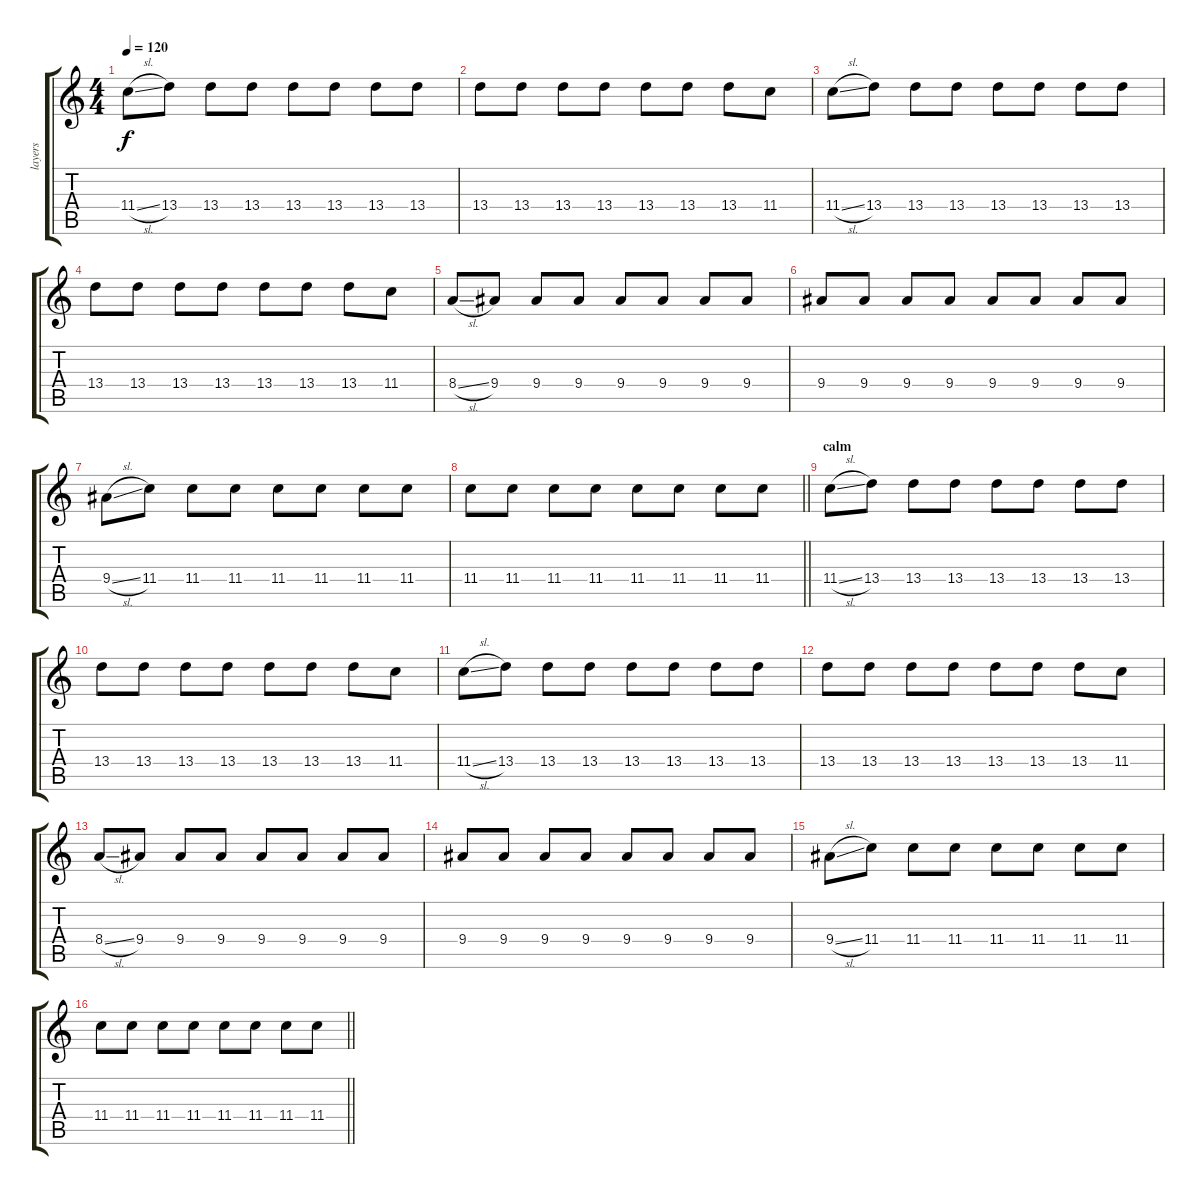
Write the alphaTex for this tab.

\track ("layers" "layers") {instrument electricguitarjazz}
\staff {score tabs}
\tuning (Eb4 Bb3 Gb3 Db3 Ab2 Db2) {hide}
\ts (4 4)
\tempo 120
\clef g2
\ks c
11.4{sl}.8{dy f} 13.4.8 13.4.8 13.4.8 13.4.8 13.4.8 13.4.8 13.4.8 |
13.4.8 13.4.8 13.4.8 13.4.8 13.4.8 13.4.8 13.4.8 11.4.8 |
11.4{sl}.8 13.4.8 13.4.8 13.4.8 13.4.8 13.4.8 13.4.8 13.4.8 |
13.4.8 13.4.8 13.4.8 13.4.8 13.4.8 13.4.8 13.4.8 11.4.8 |
8.4{sl}.8 9.4.8 9.4.8 9.4.8 9.4.8 9.4.8 9.4.8 9.4.8 |
9.4.8 9.4.8 9.4.8 9.4.8 9.4.8 9.4.8 9.4.8 9.4.8 |
9.4{sl}.8 11.4.8 11.4.8 11.4.8 11.4.8 11.4.8 11.4.8 11.4.8 |
\barLineRight lightlight
11.4.8 11.4.8 11.4.8 11.4.8 11.4.8 11.4.8 11.4.8 11.4.8 |
\section ("" "calm")
11.4{sl}.8 13.4.8 13.4.8 13.4.8 13.4.8 13.4.8 13.4.8 13.4.8 |
13.4.8 13.4.8 13.4.8 13.4.8 13.4.8 13.4.8 13.4.8 11.4.8 |
11.4{sl}.8 13.4.8 13.4.8 13.4.8 13.4.8 13.4.8 13.4.8 13.4.8 |
13.4.8 13.4.8 13.4.8 13.4.8 13.4.8 13.4.8 13.4.8 11.4.8 |
8.4{sl}.8 9.4.8 9.4.8 9.4.8 9.4.8 9.4.8 9.4.8 9.4.8 |
9.4.8 9.4.8 9.4.8 9.4.8 9.4.8 9.4.8 9.4.8 9.4.8 |
9.4{sl}.8 11.4.8 11.4.8 11.4.8 11.4.8 11.4.8 11.4.8 11.4.8 |
\barLineRight lightlight
11.4.8 11.4.8 11.4.8 11.4.8 11.4.8 11.4.8 11.4.8 11.4.8
